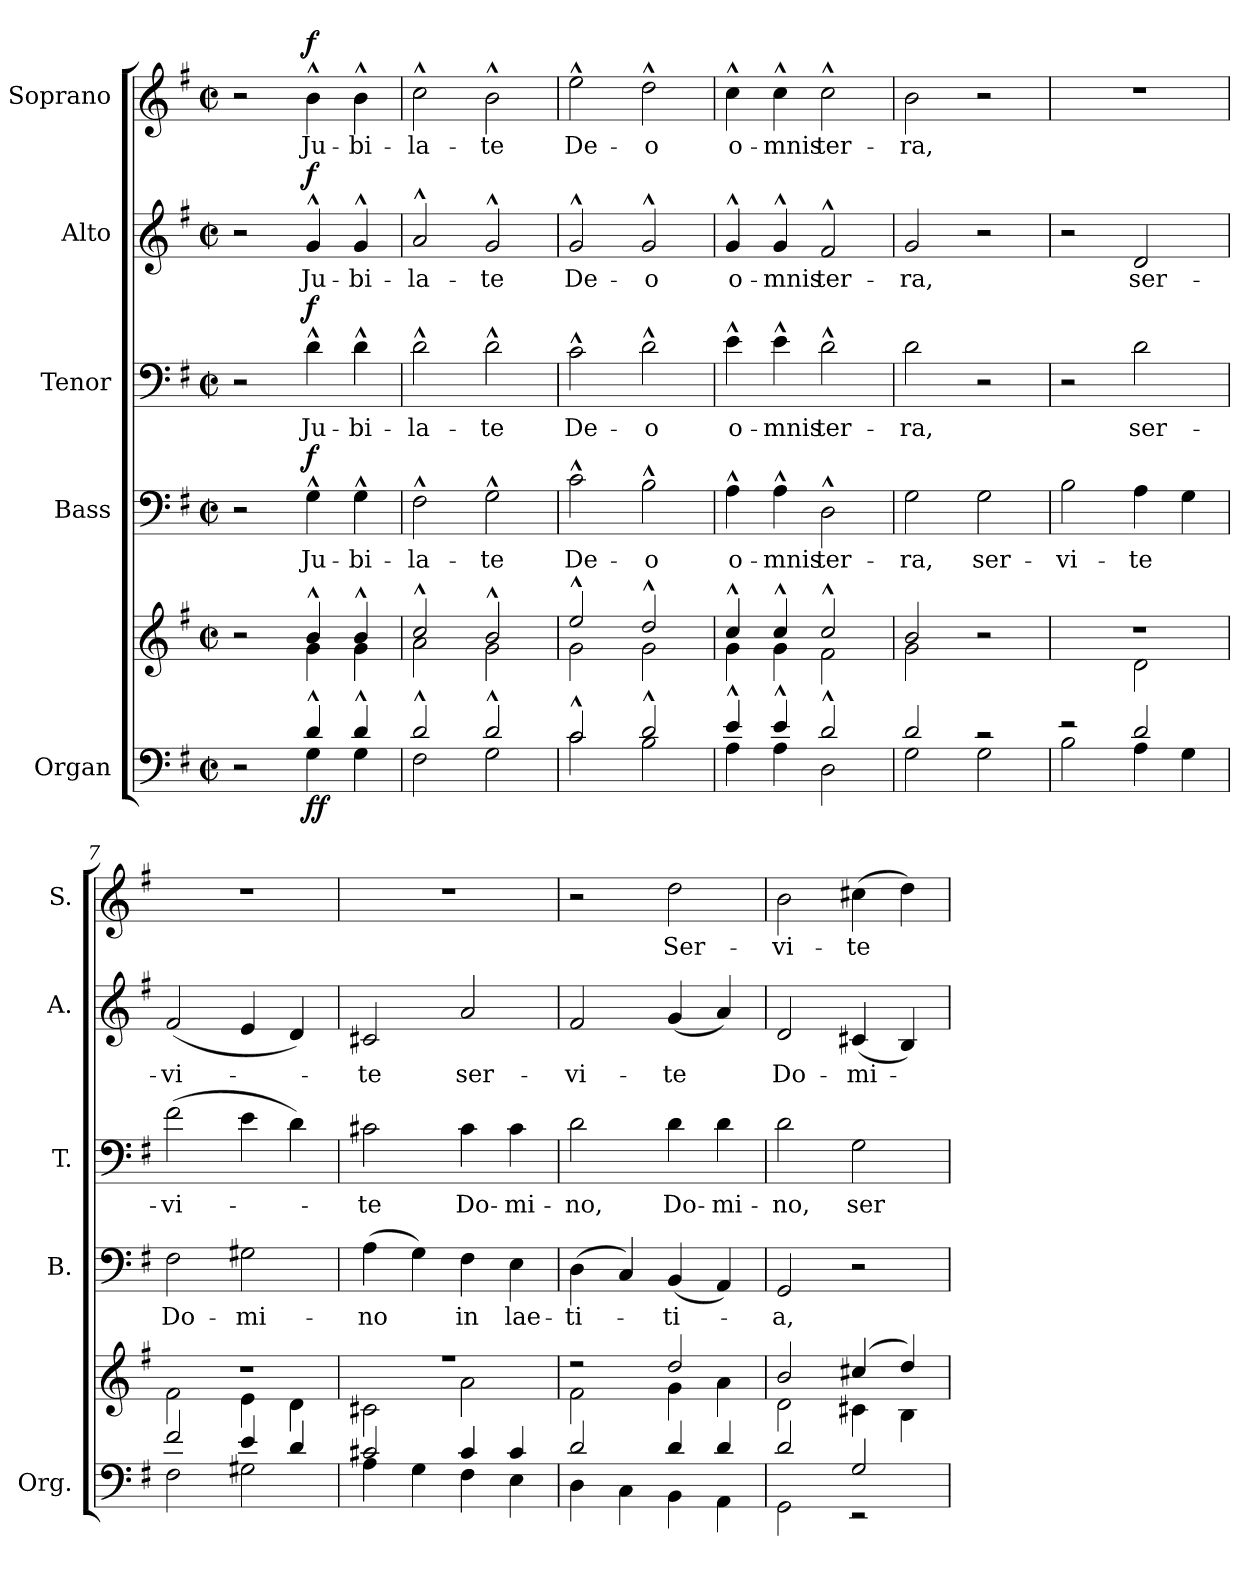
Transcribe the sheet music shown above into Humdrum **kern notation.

**kern	**kern	**dynam	**kern	**text	**dynam	**kern	**text	**dynam	**kern	**text	**dynam	**kern	**text	**dynam
*part5	*part5	*part5	*part4	*part4	*part4	*part3	*part3	*part3	*part2	*part2	*part2	*part1	*part1	*part1
*staff6	*staff5	*staff5/6	*staff4	*staff4	*staff4	*staff3	*staff3	*staff3	*staff2	*staff2	*staff2	*staff1	*staff1	*staff1
*I"Organ	*	*	*I"Bass	*	*	*I"Tenor	*	*	*I"Alto	*	*	*I"Soprano	*	*
*I'Org.	*	*	*I'B.	*	*	*I'T.	*	*	*I'A.	*	*	*I'S.	*	*
*clefF4	*clefG2	*	*clefF4	*	*	*clefF4	*	*	*clefG2	*	*	*clefG2	*	*
*k[f#]	*k[f#]	*	*k[f#]	*	*	*k[f#]	*	*	*k[f#]	*	*	*k[f#]	*	*
*M2/2	*M2/2	*	*M2/2	*	*	*M2/2	*	*	*M2/2	*	*	*M2/2	*	*
*met(c|)	*met(c|)	*	*met(c|)	*	*	*met(c|)	*	*	*met(c|)	*	*	*met(c|)	*	*
*MM220	*MM220	*	*MM220	*	*	*MM220	*	*	*MM220	*	*	*MM220	*	*
=1	=1	=1	=1	=1	=1	=1	=1	=1	=1	=1	=1	=1	=1	=1
*^	*^	*	*	*	*	*	*	*	*	*	*	*	*	*
2r	2ryy	2r	2ryy	.	2r	.	.	2r	.	.	2r	.	.	2r	.	.
!	!	!	!	!LO:DY:b=2	!	!LO:LY:b	!	!	!LO:LY:b	!	!	!LO:LY:b	!	!	!LO:LY:b	!
!	!	!	!	!LO:DY:n=1:b	!	!	!LO:DY:b	!	!	!LO:DY:b	!	!	!LO:DY:b	!	!	!LO:DY:b
4d^^/	4G\	4b^^/	4g\	f f	4G^^\	Ju-	f	4d^^\	Ju-	f	4g^^/	Ju-	f	4b^^\	Ju-	f
!	!	!	!	!	!	!LO:LY:b	!	!	!LO:LY:b	!	!	!LO:LY:b	!	!	!LO:LY:b	!
4d^^/	4G\	4b^^/	4g\	.	4G^^\	-bi-	.	4d^^\	-bi-	.	4g^^/	-bi-	.	4b^^\	-bi-	.
=2	=2	=2	=2	=2	=2	=2	=2	=2	=2	=2	=2	=2	=2	=2	=2	=2
!	!	!	!	!	!	!LO:LY:b	!	!	!LO:LY:b	!	!	!LO:LY:b	!	!	!LO:LY:b	!
2d^^/	2F#\	2cc^^/	2a\	.	2F#^^\	-la-	.	2d^^\	-la-	.	2a^^/	-la-	.	2cc^^\	-la-	.
!	!	!	!	!	!	!LO:LY:b	!	!	!LO:LY:b	!	!	!LO:LY:b	!	!	!LO:LY:b	!
2d^^/	2G\	2b^^/	2g\	.	2G^^\	-te	.	2d^^\	-te	.	2g^^/	-te	.	2b^^\	-te	.
=3	=3	=3	=3	=3	=3	=3	=3	=3	=3	=3	=3	=3	=3	=3	=3	=3
!	!	!	!	!	!	!LO:LY:b	!	!	!LO:LY:b	!	!	!LO:LY:b	!	!	!LO:LY:b	!
2c^^/	2c\	2ee^^/	2g\	.	2c^^\	De-	.	2c^^\	De-	.	2g^^/	De-	.	2ee^^\	De-	.
!	!	!	!	!	!	!LO:LY:b	!	!	!LO:LY:b	!	!	!LO:LY:b	!	!	!LO:LY:b	!
2d^^/	2B\	2dd^^/	2g\	.	2B^^\	-o	.	2d^^\	-o	.	2g^^/	-o	.	2dd^^\	-o	.
=4	=4	=4	=4	=4	=4	=4	=4	=4	=4	=4	=4	=4	=4	=4	=4	=4
!	!	!	!	!	!	!LO:LY:b	!	!	!LO:LY:b	!	!	!LO:LY:b	!	!	!LO:LY:b	!
4e^^/	4A\	4cc^^/	4g\	.	4A^^\	o-	.	4e^^\	o-	.	4g^^/	o-	.	4cc^^\	o-	.
!	!	!	!	!	!	!LO:LY:b	!	!	!LO:LY:b	!	!	!LO:LY:b	!	!	!LO:LY:b	!
4e^^/	4A\	4cc^^/	4g\	.	4A^^\	-mnis	.	4e^^\	-mnis	.	4g^^/	-mnis	.	4cc^^\	-mnis	.
!	!	!	!	!	!	!LO:LY:b	!	!	!LO:LY:b	!	!	!LO:LY:b	!	!	!LO:LY:b	!
2d^^/	2D\	2cc^^/	2f#\	.	2D^^\	ter-	.	2d^^\	ter-	.	2f#^^/	ter-	.	2cc^^\	ter-	.
=5	=5	=5	=5	=5	=5	=5	=5	=5	=5	=5	=5	=5	=5	=5	=5	=5
!	!	!	!	!	!	!LO:LY:b	!	!	!LO:LY:b	!	!	!LO:LY:b	!	!	!LO:LY:b	!
2d/	2G\	2b/	2g\	.	2G\	-ra,	.	2d\	-ra,	.	2g/	-ra,	.	2b\	-ra,	.
!	!	!	!	!	!	!LO:LY:b	!	!	!	!	!	!	!	!	!	!
2r	2G\	2r	2ryy	.	2G\	ser-	.	2r	.	.	2r	.	.	2r	.	.
=6	=6	=6	=6	=6	=6	=6	=6	=6	=6	=6	=6	=6	=6	=6	=6	=6
!	!	!	!	!	!	!LO:LY:b	!	!	!	!	!	!	!	!	!	!
2r	2B\	1r	2ryy	.	2B\	-vi-	.	2r	.	.	2r	.	.	1r	.	.
!	!	!	!	!	!	!LO:LY:b	!	!	!LO:LY:b	!	!	!LO:LY:b	!	!	!	!
2d/	4A\	.	2d\	.	4A\	-te	.	2d\	ser-	.	2d/	ser-	.	.	.	.
.	4G\	.	.	.	4G\	.	.	.	.	.	.	.	.	.	.	.
=7	=7	=7	=7	=7	=7	=7	=7	=7	=7	=7	=7	=7	=7	=7	=7	=7
!	!	!	!	!	!	!LO:LY:b	!	!	!LO:LY:b	!	!	!LO:LY:b	!	!	!	!
2f#/	2F#\	1r	2f#\	.	2F#\	Do-	.	(>2f#\	-vi-	.	(<2f#/	-vi-	.	1r	.	.
!	!	!	!	!	!	!LO:LY:b	!	!	!	!	!	!	!	!	!	!
4e/	2G#X\	.	4e\	.	2G#X\	-mi-	.	4e\	.	.	4e/	.	.	.	.	.
4d/	.	.	4d\	.	.	.	.	4d\)	.	.	4d/)	.	.	.	.	.
=8	=8	=8	=8	=8	=8	=8	=8	=8	=8	=8	=8	=8	=8	=8	=8	=8
!	!	!	!	!	!	!LO:LY:b	!	!	!LO:LY:b	!	!	!LO:LY:b	!	!	!	!
2c#X/	4A\	1r	2c#X\	.	(>4A\	-no	.	2c#X\	-te	.	2c#X/	-te	.	1r	.	.
.	4G\	.	.	.	4G\)	.	.	.	.	.	.	.	.	.	.	.
!	!	!	!	!	!	!LO:LY:b	!	!	!LO:LY:b	!	!	!LO:LY:b	!	!	!	!
4c#/	4F#\	.	2a\	.	4F#\	in	.	4c#\	Do-	.	2a/	ser-	.	.	.	.
!	!	!	!	!	!	!LO:LY:b	!	!	!LO:LY:b	!	!	!	!	!	!	!
4c#/	4E\	.	.	.	4E\	lae-	.	4c#\	-mi-	.	.	.	.	.	.	.
!!LO:PB:g=z
=9	=9	=9	=9	=9	=9	=9	=9	=9	=9	=9	=9	=9	=9	=9	=9	=9
!	!	!	!	!	!	!LO:LY:b	!	!	!LO:LY:b	!	!	!LO:LY:b	!	!	!	!
2d/	4D\	2r	2f#\	.	(>4D\	-ti-	.	2d\	-no,	.	2f#/	-vi-	.	2r	.	.
.	4C\	.	.	.	4C/)	.	.	.	.	.	.	.	.	.	.	.
!	!	!	!	!	!	!LO:LY:b	!	!	!LO:LY:b	!	!	!LO:LY:b	!	!	!LO:LY:b	!
4d/	4BB\	2dd/	4g\	.	(<4BB/	-ti-	.	4d\	Do-	.	(<4g/	-te	.	2dd\	Ser-	.
!	!	!	!	!	!	!	!	!	!LO:LY:b	!	!	!	!	!	!	!
4d/	4AA\	.	4a\	.	4AA/)	.	.	4d\	-mi-	.	4a/)	.	.	.	.	.
=10	=10	=10	=10	=10	=10	=10	=10	=10	=10	=10	=10	=10	=10	=10	=10	=10
!	!	!	!	!	!	!LO:LY:b	!	!	!LO:LY:b	!	!	!LO:LY:b	!	!	!LO:LY:b	!
2d/	2GG\	2b/	2d\	.	2GG/	-a,	.	2d\	-no,	.	2d/	Do-	.	2b\	-vi-	.
!	!	!	!	!	!	!	!	!	!LO:LY:b	!	!	!LO:LY:b	!	!	!LO:LY:b	!
2G/	2r	(>4cc#X/	4c#X\	.	2r	.	.	2G\	ser-	.	(<4c#X/	-mi-	.	(>4cc#X\	-te	.
.	.	4dd/)	4B\	.	.	.	.	.	.	.	4B/)	.	.	4dd\)	.	.
*v	*v	*	*	*	*	*	*	*	*	*	*	*	*	*	*	*
*	*v	*v	*	*	*	*	*	*	*	*	*	*	*	*	*
=	=	=	=	=	=	=	=	=	=	=	=	=	=	=
*-	*-	*-	*-	*-	*-	*-	*-	*-	*-	*-	*-	*-	*-	*-
